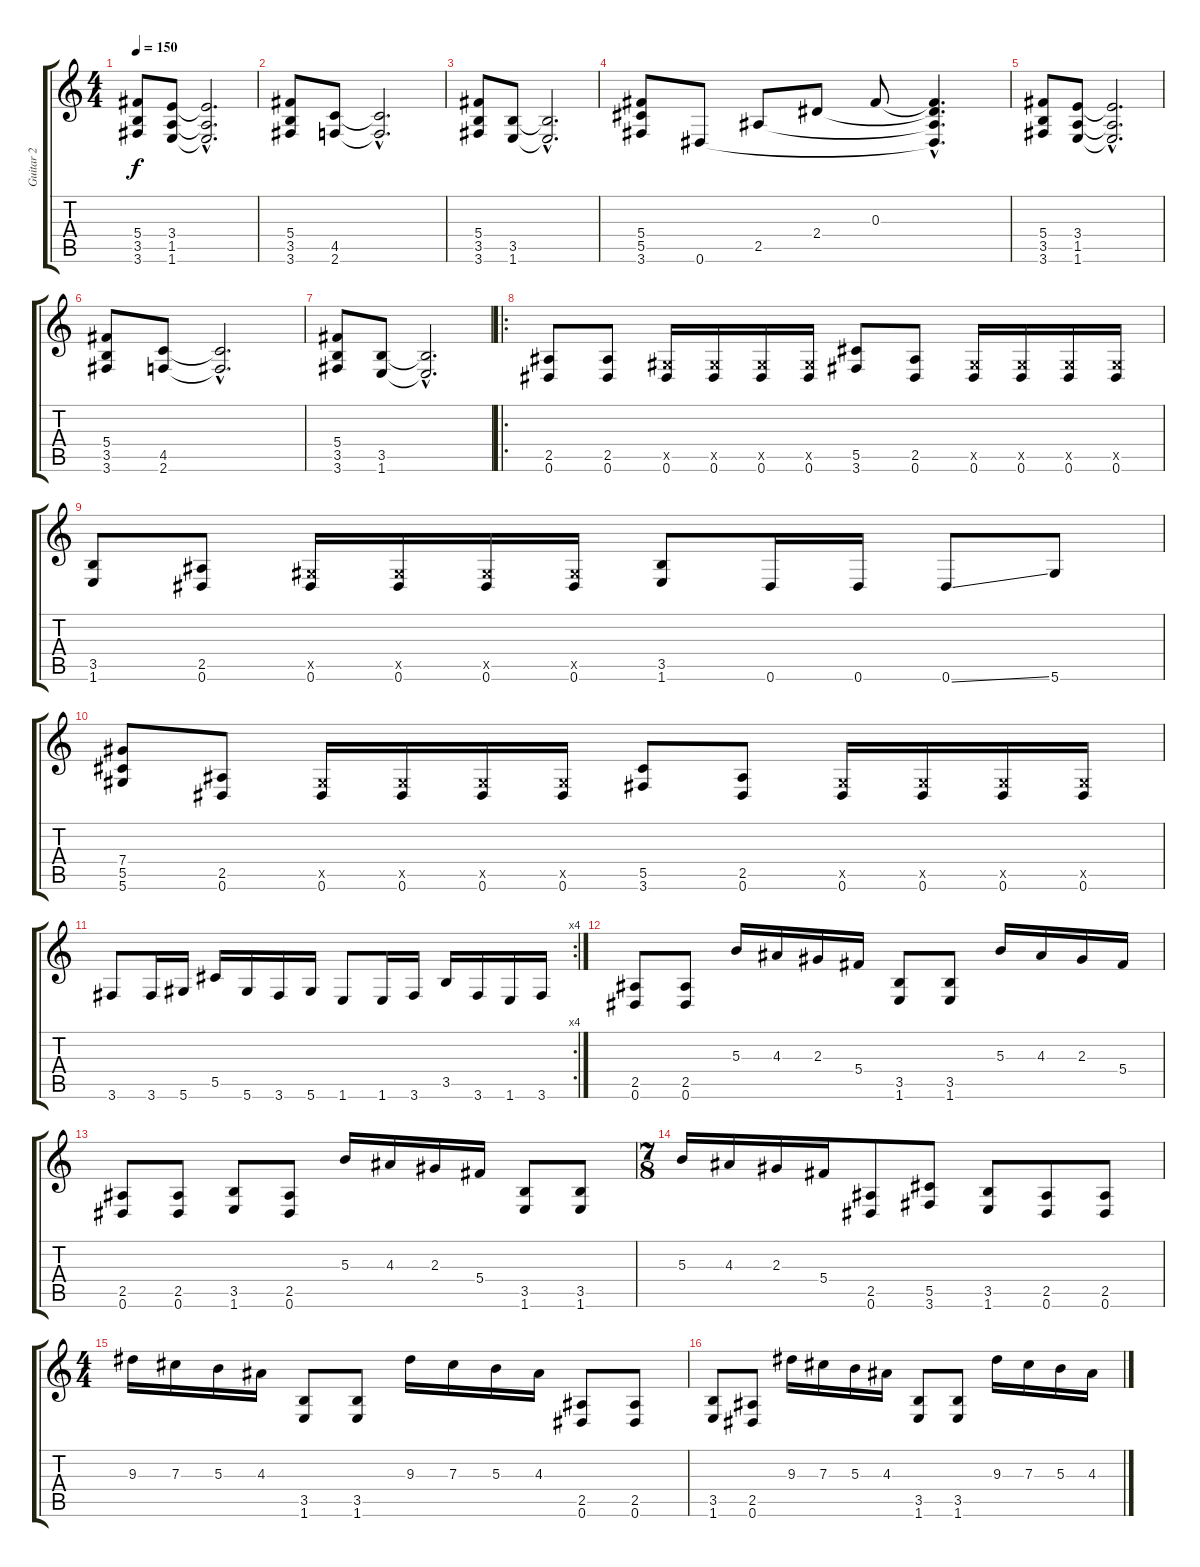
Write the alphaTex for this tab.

\track ("Guitar 2" "Guitar 2") {instrument distortionguitar}
\staff {score tabs}
\tuning (Eb4 Bb3 Gb3 Db3 Ab2 Eb2) {hide}
\ts (4 4)
\tempo 150
\clef g2
\ks c
(5.4 3.5 3.6).8{dy f instrument distortionguitar} (3.4 1.5 1.6).8 (3.4{hac t} 1.5{hac t} 1.6{hac t}).2{d} |
(5.4 3.5 3.6).8 (4.5 2.6).8 (4.5{hac t} 2.6{hac t}).2{d} |
(5.4 3.5 3.6).8 (3.5 1.6).8 (3.5{hac t} 1.6{hac t}).2{d} |
(5.4 5.5 3.6).8 0.6.8 2.5.8 2.4.8 0.3.8 (0.3{hac t} 2.4{hac t} 2.5{hac t} 0.6{hac t}).4{d} |
(5.4 3.5 3.6).8 (3.4 1.5 1.6).8 (3.4{hac t} 1.5{hac t} 1.6{hac t}).2{d} |
(5.4 3.5 3.6).8 (4.5 2.6).8 (4.5{hac t} 2.6{hac t}).2{d} |
(5.4 3.5 3.6).8 (3.5 1.6).8 (3.5{hac t} 1.6{hac t}).2{d} |
\ro
(2.5 0.6).8 (2.5 0.6).8 (0.5{x} 0.6).16 (0.5{x} 0.6).16 (0.5{x} 0.6).16 (0.5{x} 0.6).16 (5.5 3.6).8 (2.5 0.6).8 (0.5{x} 0.6).16 (0.5{x} 0.6).16 (0.5{x} 0.6).16 (0.5{x} 0.6).16 |
(3.5 1.6).8 (2.5 0.6).8 (0.5{x} 0.6).16 (0.5{x} 0.6).16 (0.5{x} 0.6).16 (0.5{x} 0.6).16 (3.5 1.6).8 0.6.16 0.6.16 0.6{ss}.8 5.6.8 |
(7.4 5.5 5.6).8 (2.5 0.6).8 (0.5{x} 0.6).16 (0.5{x} 0.6).16 (0.5{x} 0.6).16 (0.5{x} 0.6).16 (5.5 3.6).8 (2.5 0.6).8 (0.5{x} 0.6).16 (0.5{x} 0.6).16 (0.5{x} 0.6).16 (0.5{x} 0.6).16 |
\rc 4
3.6.8 3.6.16 5.6.16 5.5.16 5.6.16 3.6.16 5.6.16 1.6.8 1.6.16 3.6.16 3.5.16 3.6.16 1.6.16 3.6.16 |
(2.5 0.6).8 (2.5 0.6).8 5.3.16 4.3.16 2.3.16 5.4.16 (3.5 1.6).8 (3.5 1.6).8 5.3.16 4.3.16 2.3.16 5.4.16 |
(2.5 0.6).8 (2.5 0.6).8 (3.5 1.6).8 (2.5 0.6).8 5.3.16 4.3.16 2.3.16 5.4.16 (3.5 1.6).8 (3.5 1.6).8 |
\ts (7 8)
5.3.16 4.3.16 2.3.16 5.4.16 (2.5 0.6).8 (5.5 3.6).8 (3.5 1.6).8 (2.5 0.6).8 (2.5 0.6).8 |
\ts (4 4)
9.3.16 7.3.16 5.3.16 4.3.16 (3.5 1.6).8 (3.5 1.6).8 9.3.16 7.3.16 5.3.16 4.3.16 (2.5 0.6).8 (2.5 0.6).8 |
(3.5 1.6).8 (2.5 0.6).8 9.3.16 7.3.16 5.3.16 4.3.16 (3.5 1.6).8 (3.5 1.6).8 9.3.16 7.3.16 5.3.16 4.3.16
